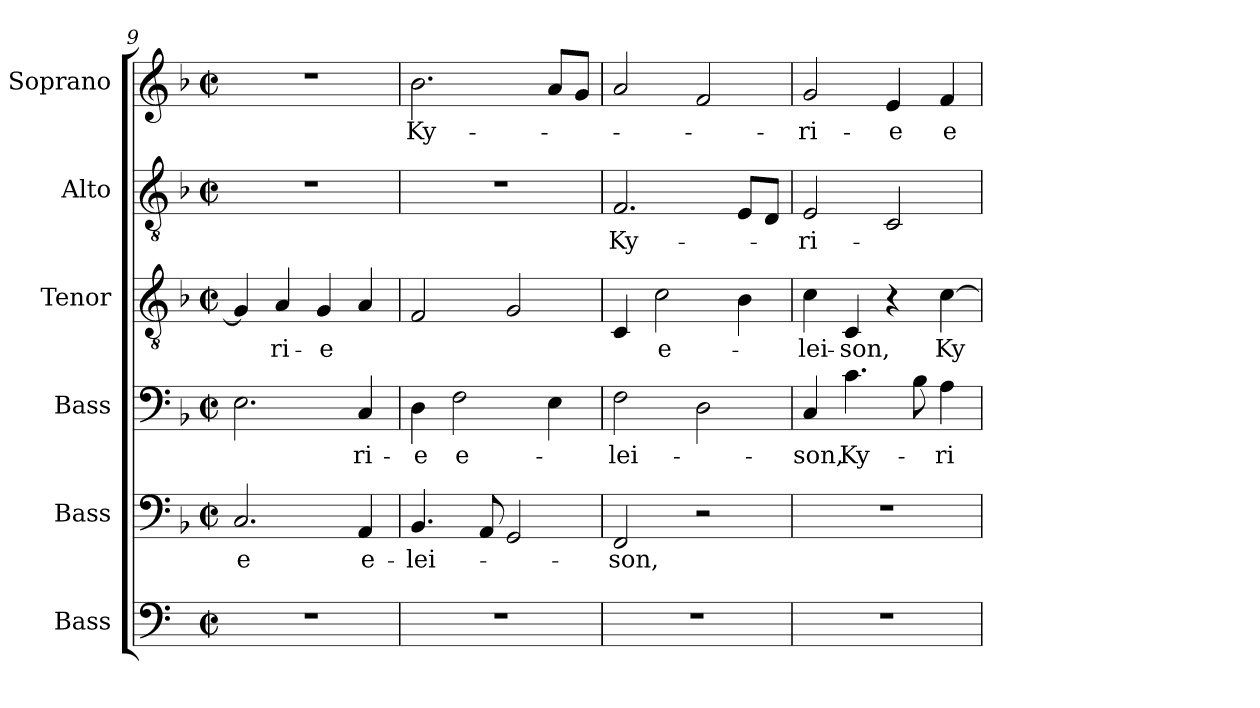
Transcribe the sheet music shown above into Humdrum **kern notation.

**kern	**kern	**text	**kern	**text	**kern	**text	**kern	**text	**kern	**text
*part6	*part5	*part5	*part4	*part4	*part3	*part3	*part2	*part2	*part1	*part1
*staff6	*staff5	*staff5	*staff4	*staff4	*staff3	*staff3	*staff2	*staff2	*staff1	*staff1
*I"Bass	*I"Bass	*	*I"Bass	*	*I"Tenor	*	*I"Alto	*	*I"Soprano	*
*I'B.	*I'B.	*	*I'B.	*	*I'T.	*	*I'A.	*	*I'S.	*
*clefF4	*clefF4	*	*clefF4	*	*clefGv2	*	*clefGv2	*	*clefG2	*
*	*	*	*	*	*ITrd7c12	*	*	*	*	*
*k[]	*k[b-]	*	*k[b-]	*	*k[b-]	*	*k[b-]	*	*k[b-]	*
*C:	*F:	*	*F:	*	*F:	*	*F:	*	*F:	*
*M2/2	*M2/2	*	*M2/2	*	*M2/2	*	*M2/2	*	*M2/2	*
*met(c|)	*met(c|)	*	*met(c|)	*	*met(c|)	*	*met(c|)	*	*met(c|)	*
=9	=9	=9	=9	=9	=9	=9	=9	=9	=9	=9
!	!	!LO:LY:b:color=#000000	!	!	!	!	!	!	!	!
1r	2.Ci/	-e	2.Ei\	.	4GGi/]	.	1r	.	1r	.
!	!	!	!	!	!	!LO:LY:b:color=#000000	!	!	!	!
.	.	.	.	.	4AAi/	-ri-	.	.	.	.
!	!	!	!	!	!	!LO:LY:b:color=#000000	!	!	!	!
.	.	.	.	.	4GGi/	-e	.	.	.	.
!	!	!LO:LY:b:color=#000000	!	!	!	!	!	!	!	!
!	!	!	!	!LO:LY:b:color=#000000	!	!	!	!	!	!
.	4AAi/	e-	4Ci/	-ri-	4AAi/	.	.	.	.	.
=10	=10	=10	=10	=10	=10	=10	=10	=10	=10	=10
!	!	!LO:LY:b:color=#000000	!	!	!	!	!	!	!	!
!	!	!	!	!LO:LY:b:color=#000000	!	!	!	!	!	!
!	!	!	!	!	!	!	!	!	!	!LO:LY:b:color=#000000
1r	4.BB-i/	-lei-	4Di\	-e	2FFi/	.	1r	.	2.b-i\	Ky-
!	!	!	!	!LO:LY:b:color=#000000	!	!	!	!	!	!
.	.	.	2Fi\	e-	.	.	.	.	.	.
.	8AAi/	.	.	.	.	.	.	.	.	.
.	2GGi/	.	.	.	2GGi/	.	.	.	.	.
.	.	.	4Ei\	.	.	.	.	.	8ai/L	.
.	.	.	.	.	.	.	.	.	8gi/J	.
=11	=11	=11	=11	=11	=11	=11	=11	=11	=11	=11
!	!	!LO:LY:b:color=#000000	!	!	!	!	!	!	!	!
!	!	!	!	!LO:LY:b:color=#000000	!	!	!	!	!	!
!	!	!	!	!	!	!	!	!LO:LY:b:color=#000000	!	!
1r	2FFi/	-son,	2Fi\	-lei-	4CCi/	.	2.Fi/	Ky-	2ai/	.
!	!	!	!	!	!	!LO:LY:b:color=#000000	!	!	!	!
.	.	.	.	.	2Ci\	e-	.	.	.	.
.	2r	.	2Di\	.	.	.	.	.	2fi/	.
.	.	.	.	.	4BB-i\	.	8Ei/L	.	.	.
.	.	.	.	.	.	.	8Di/J	.	.	.
!!LO:LB:g=z
=12	=12	=12	=12	=12	=12	=12	=12	=12	=12	=12
!	!	!	!	!LO:LY:b:color=#000000	!	!	!	!	!	!
!	!	!	!	!	!	!LO:LY:b:color=#000000	!	!	!	!
!	!	!	!	!	!	!	!	!LO:LY:b:color=#000000	!	!
!	!	!	!	!	!	!	!	!	!	!LO:LY:b:color=#000000
1r	1r	.	4Ci/	-son,	4Ci\	-lei-	2Ei/	-ri-	2gi/	-ri-
!	!	!	!	!LO:LY:b:color=#000000	!	!	!	!	!	!
!	!	!	!	!	!	!LO:LY:b:color=#000000	!	!	!	!
.	.	.	4.ci\	Ky-	4CCi/	-son,	.	.	.	.
!	!	!	!	!	!	!	!	!	!	!LO:LY:b:color=#000000
.	.	.	.	.	4r	.	2Ci/	.	4ei/	-e
.	.	.	8B-i\	.	.	.	.	.	.	.
!	!	!	!	!LO:LY:b:color=#000000	!	!	!	!	!	!
!	!	!	!	!	!	!LO:LY:b:color=#000000	!	!	!	!
!	!	!	!	!	!	!	!	!	!	!LO:LY:b:color=#000000
.	.	.	4Ai\	-ri-	[4Ci\	Ky-	.	.	4fi/	e-
=	=	=	=	=	=	=	=	=	=	=
*-	*-	*-	*-	*-	*-	*-	*-	*-	*-	*-
